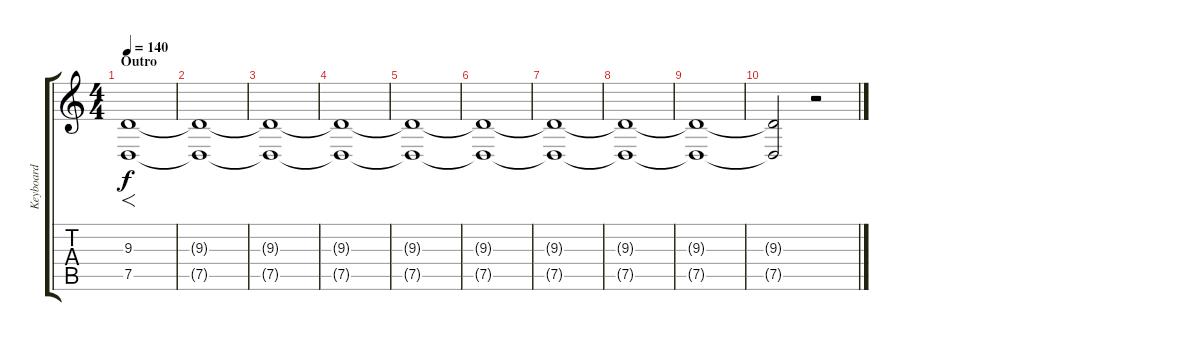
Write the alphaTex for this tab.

\track ("Keyboard" "Keyboard") {instrument stringensemble1}
\staff {score tabs}
\tuning (D4 A3 F3 C3 G2 D2) {hide}
\ts (4 4)
\section ("" "Outro")
\tempo 140
\clef g2
\ks c
(9.3 7.5).1{f dy f volume 14 instrument fx6goblins} |
(9.3{t} 7.5{t}).1 |
(9.3{t} 7.5{t}).1 |
(9.3{t} 7.5{t}).1 |
(9.3{t} 7.5{t}).1 |
(9.3{t} 7.5{t}).1 |
(9.3{t} 7.5{t}).1 |
(9.3{t} 7.5{t}).1 |
(9.3{t} 7.5{t}).1 |
(9.3{t} 7.5{t}).2 r.2
